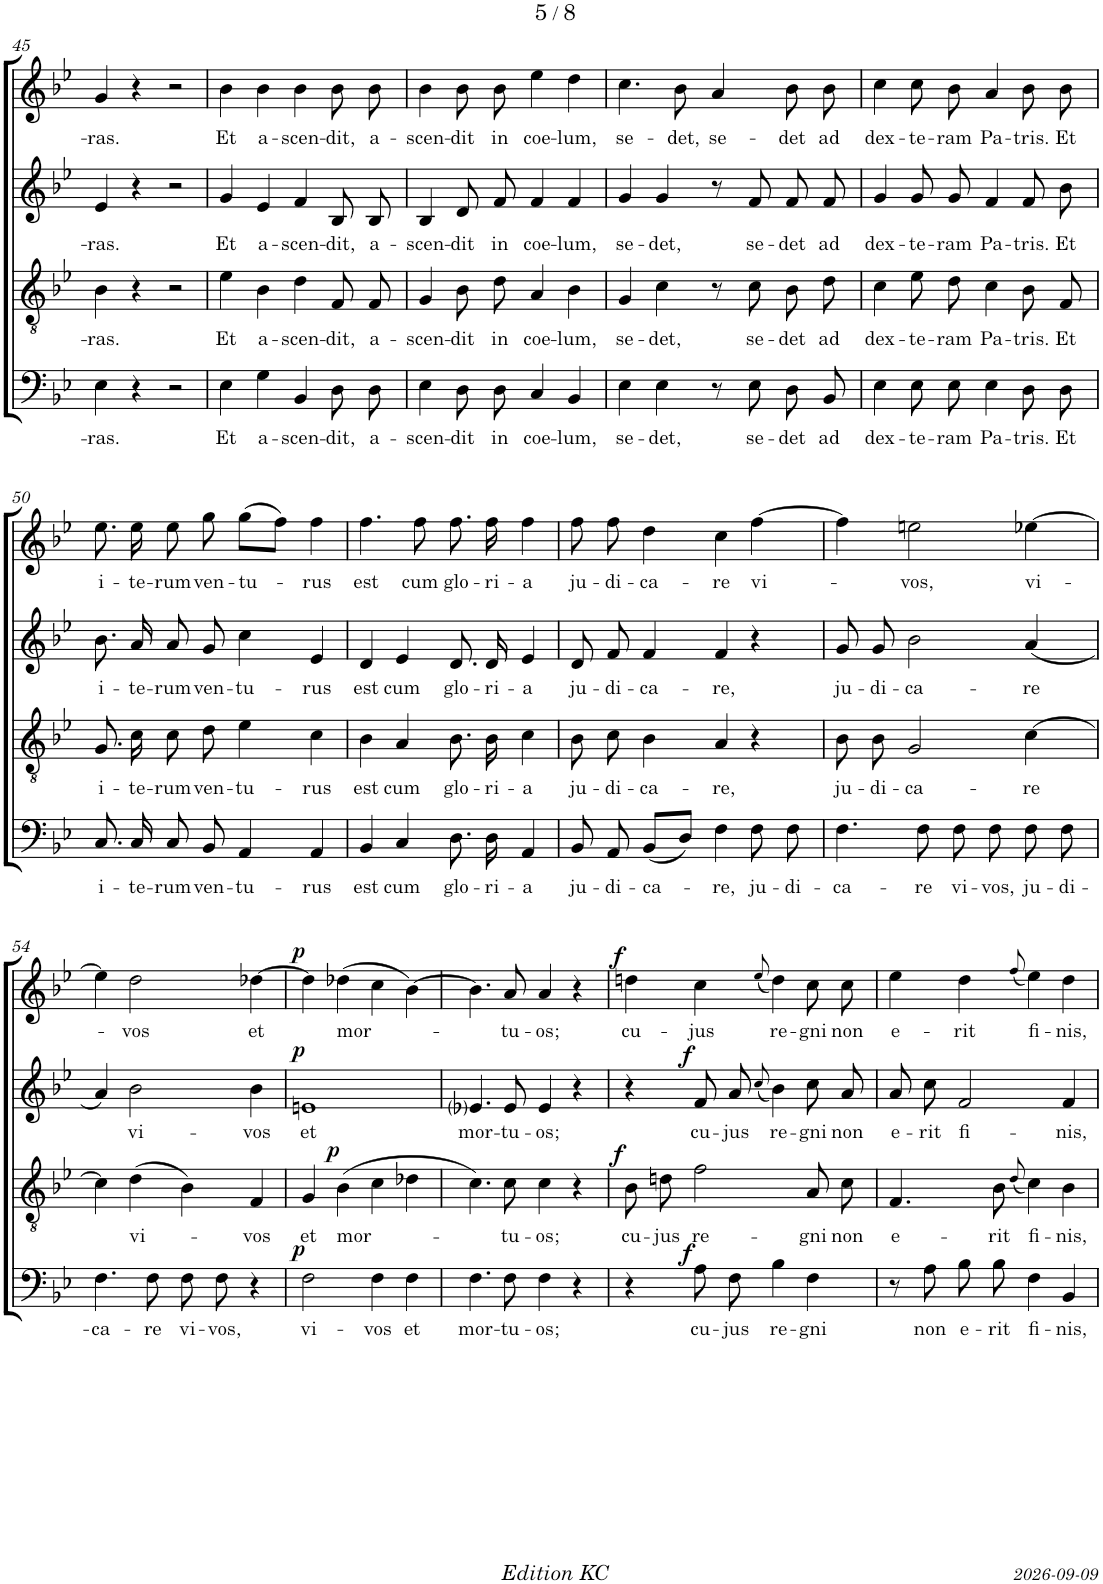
**kern	**text	**dynam	**kern	**text	**dynam	**kern	**text	**dynam	**kern	**text	**dynam
*part4	*part4	*part4	*part3	*part3	*part3	*part2	*part2	*part2	*part1	*part1	*part1
*staff4	*staff4	*staff4	*staff3	*staff3	*staff3	*staff2	*staff2	*staff2	*staff1	*staff1	*staff1
*I"Zeile 4	*	*	*I"Zeile 3	*	*	*I"Zeile 2	*	*	*I"Zeile 1	*	*
!!LO:PB:g=z
*clefF4	*	*	*clefGv2	*	*	*clefG2	*	*	*clefG2	*	*
*k[b-e-]	*	*	*k[b-e-]	*	*	*k[b-e-]	*	*	*k[b-e-]	*	*
*M4/4	*	*	*M4/4	*	*	*M4/4	*	*	*M4/4	*	*
*met(c)	*	*	*met(c)	*	*	*met(c)	*	*	*met(c)	*	*
=45	=45	=45	=45	=45	=45	=45	=45	=45	=45	=45	=45
!	!LO:LY:b	!	!	!LO:LY:b	!	!	!LO:LY:b	!	!	!LO:LY:b	!
4E-\	-ras.	.	4B-\	-ras.	.	4e-/	-ras.	.	4g/	-ras.	.
4r	.	.	4r	.	.	4r	.	.	4r	.	.
2r	.	.	2r	.	.	2r	.	.	2r	.	.
=46	=46	=46	=46	=46	=46	=46	=46	=46	=46	=46	=46
!	!LO:LY:b	!	!	!LO:LY:b	!	!	!LO:LY:b	!	!	!LO:LY:b	!
4E-\	Et	.	4e-\	Et	.	4g/	Et	.	4b-\	Et	.
!	!LO:LY:b	!	!	!LO:LY:b	!	!	!LO:LY:b	!	!	!LO:LY:b	!
4G\	a-	.	4B-\	a-	.	4e-/	a-	.	4b-\	a-	.
!	!LO:LY:b	!	!	!LO:LY:b	!	!	!LO:LY:b	!	!	!LO:LY:b	!
4BB-/	-scen-	.	4d\	-scen-	.	4f/	-scen-	.	4b-\	-scen-	.
!	!LO:LY:b	!	!	!LO:LY:b	!	!	!LO:LY:b	!	!	!LO:LY:b	!
8D\	-dit,	.	8F/L	-dit,	.	8B-/L	-dit,	.	8b-\	-dit,	.
!	!LO:LY:b	!	!	!LO:LY:b	!	!	!LO:LY:b	!	!	!LO:LY:b	!
8D\	a-	.	8F/J	a-	.	8B-/J	a-	.	8b-\	a-	.
=47	=47	=47	=47	=47	=47	=47	=47	=47	=47	=47	=47
!	!LO:LY:b	!	!	!LO:LY:b	!	!	!LO:LY:b	!	!	!LO:LY:b	!
4E-\	-scen-	.	4G/	-scen-	.	4B-/	-scen-	.	4b-\	-scen-	.
!	!LO:LY:b	!	!	!LO:LY:b	!	!	!LO:LY:b	!	!	!LO:LY:b	!
8D\	-dit	.	8B-\L	-dit	.	8d/L	-dit	.	8b-\	-dit	.
!	!LO:LY:b	!	!	!LO:LY:b	!	!	!LO:LY:b	!	!	!LO:LY:b	!
8D\	in	.	8d\J	in	.	8f/J	in	.	8b-\	in	.
!	!LO:LY:b	!	!	!LO:LY:b	!	!	!LO:LY:b	!	!	!LO:LY:b	!
4C/	coe-	.	4A/	coe-	.	4f/	coe-	.	4ee-\	coe-	.
!	!LO:LY:b	!	!	!LO:LY:b	!	!	!LO:LY:b	!	!	!LO:LY:b	!
4BB-/	-lum,	.	4B-\	-lum,	.	4f/	-lum,	.	4dd\	-lum,	.
=48	=48	=48	=48	=48	=48	=48	=48	=48	=48	=48	=48
!	!LO:LY:b	!	!	!LO:LY:b	!	!	!LO:LY:b	!	!	!LO:LY:b	!
4E-\	se-	.	4G/	se-	.	4g/	se-	.	4.cc\	se-	.
!	!LO:LY:b	!	!	!LO:LY:b	!	!	!LO:LY:b	!	!	!	!
4E-\	-det,	.	4c\	-det,	.	4g/	-det,	.	.	.	.
!	!	!	!	!	!	!	!	!	!	!LO:LY:b	!
.	.	.	.	.	.	.	.	.	8b-\	-det,	.
!	!	!	!	!	!	!	!	!	!	!LO:LY:b	!
8r	.	.	8r	.	.	8r	.	.	4a/	se-	.
!	!LO:LY:b	!	!	!LO:LY:b	!	!	!LO:LY:b	!	!	!	!
8E-\	se-	.	8c\	se-	.	8f/	se-	.	.	.	.
!	!LO:LY:b	!	!	!LO:LY:b	!	!	!LO:LY:b	!	!	!LO:LY:b	!
8D\	-det	.	8B-\L	-det	.	8f/L	-det	.	8b-\	-det	.
!	!LO:LY:b	!	!	!LO:LY:b	!	!	!LO:LY:b	!	!	!LO:LY:b	!
8BB-/	ad	.	8d\J	ad	.	8f/J	ad	.	8b-\	ad	.
=49	=49	=49	=49	=49	=49	=49	=49	=49	=49	=49	=49
!	!LO:LY:b	!	!	!LO:LY:b	!	!	!LO:LY:b	!	!	!LO:LY:b	!
4E-\	dex-	.	4c\	dex-	.	4g/	dex-	.	4cc\	dex-	.
!	!LO:LY:b	!	!	!LO:LY:b	!	!	!LO:LY:b	!	!	!LO:LY:b	!
8E-\	-te-	.	8e-\L	-te-	.	8g/L	-te-	.	8cc\	-te-	.
!	!LO:LY:b	!	!	!LO:LY:b	!	!	!LO:LY:b	!	!	!LO:LY:b	!
8E-\	-ram	.	8d\J	-ram	.	8g/J	-ram	.	8b-\	-ram	.
!	!LO:LY:b	!	!	!LO:LY:b	!	!	!LO:LY:b	!	!	!LO:LY:b	!
4E-\	Pa-	.	4c\	Pa-	.	4f/	Pa-	.	4a/	Pa-	.
!	!LO:LY:b	!	!	!LO:LY:b	!	!	!LO:LY:b	!	!	!LO:LY:b	!
8D\	-tris.	.	8B-/L	-tris.	.	8f/L	-tris.	.	8b-\	-tris.	.
!	!LO:LY:b	!	!	!LO:LY:b	!	!	!LO:LY:b	!	!	!LO:LY:b	!
8D\	Et	.	8F/J	Et	.	8b-/J	Et	.	8b-\	Et	.
!!LO:LB:g=z
=50	=50	=50	=50	=50	=50	=50	=50	=50	=50	=50	=50
!	!LO:LY:b	!	!	!LO:LY:b	!	!	!LO:LY:b	!	!	!LO:LY:b	!
8.C/	i-	.	8.G/L	i-	.	8.b-/L	i-	.	8.ee-\	i-	.
!	!LO:LY:b	!	!	!LO:LY:b	!	!	!LO:LY:b	!	!	!LO:LY:b	!
16C/	-te-	.	16c/Jk	-te-	.	16a/Jk	-te-	.	16ee-\	-te-	.
!	!LO:LY:b	!	!	!LO:LY:b	!	!	!LO:LY:b	!	!	!LO:LY:b	!
8C/	-rum	.	8c\L	-rum	.	8a/L	-rum	.	8ee-\	-rum	.
!	!LO:LY:b	!	!	!LO:LY:b	!	!	!LO:LY:b	!	!	!LO:LY:b	!
8BB-/	ven-	.	8d\J	ven-	.	8g/J	ven-	.	8gg\	ven-	.
!	!LO:LY:b	!	!	!LO:LY:b	!	!	!LO:LY:b	!	!	!LO:LY:b	!
4AA/	-tu-	.	4e-\	-tu-	.	4cc\	-tu-	.	(8gg\L	-tu-	.
.	.	.	.	.	.	.	.	.	8ff\J)	.	.
!	!LO:LY:b	!	!	!LO:LY:b	!	!	!LO:LY:b	!	!	!LO:LY:b	!
4AA/	-rus	.	4c\	-rus	.	4e-/	-rus	.	4ff\	-rus	.
=51	=51	=51	=51	=51	=51	=51	=51	=51	=51	=51	=51
!	!LO:LY:b	!	!	!LO:LY:b	!	!	!LO:LY:b	!	!	!LO:LY:b	!
4BB-/	est	.	4B-\	est	.	4d/	est	.	4.ff\	est	.
!	!LO:LY:b	!	!	!LO:LY:b	!	!	!LO:LY:b	!	!	!	!
4C/	cum	.	4A/	cum	.	4e-/	cum	.	.	.	.
!	!	!	!	!	!	!	!	!	!	!LO:LY:b	!
.	.	.	.	.	.	.	.	.	8ff\	cum	.
!	!LO:LY:b	!	!	!LO:LY:b	!	!	!LO:LY:b	!	!	!LO:LY:b	!
8.D\	glo-	.	8.B-\L	glo-	.	8.d/L	glo-	.	8.ff\	glo-	.
!	!LO:LY:b	!	!	!LO:LY:b	!	!	!LO:LY:b	!	!	!LO:LY:b	!
16D\	-ri-	.	16B-\Jk	-ri-	.	16d/Jk	-ri-	.	16ff\	-ri-	.
!	!LO:LY:b	!	!	!LO:LY:b	!	!	!LO:LY:b	!	!	!LO:LY:b	!
4AA/	-a	.	4c\	-a	.	4e-/	-a	.	4ff\	-a	.
=52	=52	=52	=52	=52	=52	=52	=52	=52	=52	=52	=52
!	!LO:LY:b	!	!	!LO:LY:b	!	!	!LO:LY:b	!	!	!LO:LY:b	!
8BB-/	ju-	.	8B-\L	ju-	.	8d/L	ju-	.	8ff\	ju-	.
!	!LO:LY:b	!	!	!LO:LY:b	!	!	!LO:LY:b	!	!	!LO:LY:b	!
8AA/	-di-	.	8c\J	-di-	.	8f/J	-di-	.	8ff\	-di-	.
!	!LO:LY:b	!	!	!LO:LY:b	!	!	!LO:LY:b	!	!	!LO:LY:b	!
(8BB-/L	-ca-	.	4B-\	-ca-	.	4f/	-ca-	.	4dd\	-ca-	.
8D/J)	.	.	.	.	.	.	.	.	.	.	.
!	!LO:LY:b	!	!	!LO:LY:b	!	!	!LO:LY:b	!	!	!LO:LY:b	!
4F\	-re,	.	4A/	-re,	.	4f/	-re,	.	4cc\	-re	.
!	!LO:LY:b	!	!	!	!	!	!	!	!	!LO:LY:b	!
8F\	ju-	.	4r	.	.	4r	.	.	[4ff\	vi-	.
!	!LO:LY:b	!	!	!	!	!	!	!	!	!	!
8F\	-di-	.	.	.	.	.	.	.	.	.	.
=53	=53	=53	=53	=53	=53	=53	=53	=53	=53	=53	=53
!	!LO:LY:b	!	!	!LO:LY:b	!	!	!LO:LY:b	!	!	!	!
4.F\	-ca-	.	8B-\L	ju-	.	8g/L	ju-	.	4ff\]	.	.
!	!	!	!	!LO:LY:b	!	!	!LO:LY:b	!	!	!	!
.	.	.	8B-\J	-di-	.	8g/J	-di-	.	.	.	.
!	!	!	!	!LO:LY:b	!	!	!LO:LY:b	!	!	!LO:LY:b	!
.	.	.	2G/	-ca-	.	2b-\	-ca-	.	2een\	-vos,	.
!	!LO:LY:b	!	!	!	!	!	!	!	!	!	!
8F\	-re	.	.	.	.	.	.	.	.	.	.
!	!LO:LY:b	!	!	!	!	!	!	!	!	!	!
8F\	vi-	.	.	.	.	.	.	.	.	.	.
!	!LO:LY:b	!	!	!	!	!	!	!	!	!	!
8F\	-vos,	.	.	.	.	.	.	.	.	.	.
!	!LO:LY:b	!	!	!LO:LY:b	!	!	!LO:LY:b	!	!	!LO:LY:b	!
8F\	ju-	.	[4c\	-re	.	(4a/	-re	.	[4ee-X\	vi-	.
!	!LO:LY:b	!	!	!	!	!	!	!	!	!	!
8F\	-di-	.	.	.	.	.	.	.	.	.	.
!!LO:LB:g=z
=54	=54	=54	=54	=54	=54	=54	=54	=54	=54	=54	=54
!	!LO:LY:b	!	!	!	!	!	!	!	!	!	!
4.F\	-ca-	.	4c\]	.	.	4a/)	.	.	4ee-\]	.	.
!	!	!	!	!LO:LY:b	!	!	!LO:LY:b	!	!	!LO:LY:b	!
.	.	.	(4d\	vi-	.	2b-\	vi-	.	2dd\	-vos	.
!	!LO:LY:b	!	!	!	!	!	!	!	!	!	!
8F\	-re	.	.	.	.	.	.	.	.	.	.
!	!LO:LY:b	!	!	!	!	!	!	!	!	!	!
8F\	vi-	.	4B-\)	.	.	.	.	.	.	.	.
!	!LO:LY:b	!	!	!	!	!	!	!	!	!	!
8F\	-vos,	.	.	.	.	.	.	.	.	.	.
!	!	!	!	!LO:LY:b	!	!	!LO:LY:b	!	!	!LO:LY:b	!
4r	.	.	4F/	-vos	.	4b-\	-vos	.	[4dd-X\	et	.
=55	=55	=55	=55	=55	=55	=55	=55	=55	=55	=55	=55
!	!LO:LY:b	!LO:DY:b	!	!LO:LY:b	!	!	!LO:LY:b	!LO:DY:b	!	!	!LO:DY:b
2F\	vi-	p	4G/	et	.	1en	et	p	4dd-\]	.	p
!	!	!	!	!LO:LY:b	!LO:DY:b	!	!	!	!	!LO:LY:b	!
.	.	.	(4B-\	mor-	p	.	.	.	(4dd-X\	mor-	.
!	!LO:LY:b	!	!	!	!	!	!	!	!	!	!
4F\	-vos	.	4c\	.	.	.	.	.	4cc\	.	.
!	!LO:LY:b	!	!	!	!	!	!	!	!	!	!
4F\	et	.	4d-X\	.	.	.	.	.	[4b-\)	.	.
=56	=56	=56	=56	=56	=56	=56	=56	=56	=56	=56	=56
!	!LO:LY:b	!	!	!	!	!	!LO:LY:b	!	!	!	!
4.F\	mor-	.	4.c\)	.	.	4.e-i/	mor-	.	4.b-\]	.	.
!	!LO:LY:b	!	!	!LO:LY:b	!	!	!LO:LY:b	!	!	!LO:LY:b	!
8F\	-tu-	.	8c\	-tu-	.	8e-/	-tu-	.	8a/	-tu-	.
!	!LO:LY:b	!	!	!LO:LY:b	!	!	!LO:LY:b	!	!	!LO:LY:b	!
4F\	-os;	.	4c\	-os;	.	4e-/	-os;	.	4a/	-os;	.
4r	.	.	4r	.	.	4r	.	.	4r	.	.
=57	=57	=57	=57	=57	=57	=57	=57	=57	=57	=57	=57
!	!	!	!	!LO:LY:b	!LO:DY:b	!	!	!	!	!LO:LY:b	!LO:DY:b
4r	.	.	8B-\L	cu-	f	4r	.	.	4ddn\	cu-	f
!	!	!	!	!LO:LY:b	!	!	!	!	!	!	!
.	.	.	8dn\J	-jus	.	.	.	.	.	.	.
!	!LO:LY:b	!LO:DY:b	!	!LO:LY:b	!	!	!LO:LY:b	!LO:DY:b	!	!LO:LY:b	!
8A\	cu-	f	2f\	re-	.	8f/L	cu-	f	4cc\	-jus	.
!	!LO:LY:b	!	!	!	!	!	!LO:LY:b	!	!	!	!
8F\	-jus	.	.	.	.	8a/J	-jus	.	.	.	.
.	.	.	.	.	.	(8qcc/	.	.	(8qee-/	.	.
!	!LO:LY:b	!	!	!	!	!	!LO:LY:b	!	!	!LO:LY:b	!
4B-\	re-	.	.	.	.	4b-\)	re-	.	4dd\)	re-	.
!	!LO:LY:b	!	!	!LO:LY:b	!	!	!LO:LY:b	!	!	!LO:LY:b	!
4F\	-gni	.	8A\L	-gni	.	8cc\L	-gni	.	8cc\	-gni	.
!	!	!	!	!LO:LY:b	!	!	!LO:LY:b	!	!	!LO:LY:b	!
.	.	.	8c\J	non	.	8a\J	non	.	8cc\	non	.
=58	=58	=58	=58	=58	=58	=58	=58	=58	=58	=58	=58
!	!	!	!	!LO:LY:b	!	!	!LO:LY:b	!	!	!LO:LY:b	!
8r	.	.	4.F/	e-	.	8a\L	e-	.	4ee-\	e-	.
!	!LO:LY:b	!	!	!	!	!	!LO:LY:b	!	!	!	!
8A\	non	.	.	.	.	8cc\J	-rit	.	.	.	.
!	!LO:LY:b	!	!	!	!	!	!LO:LY:b	!	!	!LO:LY:b	!
8B-\	e-	.	.	.	.	2f/	fi-	.	4dd\	-rit	.
!	!LO:LY:b	!	!	!LO:LY:b	!	!	!	!	!	!	!
8B-\	-rit	.	8B-\	-rit	.	.	.	.	.	.	.
.	.	.	(8qd/	.	.	.	.	.	(8qff/	.	.
!	!LO:LY:b	!	!	!LO:LY:b	!	!	!	!	!	!LO:LY:b	!
4F\	fi-	.	4c\)	fi-	.	.	.	.	4ee-\)	fi-	.
!	!LO:LY:b	!	!	!LO:LY:b	!	!	!LO:LY:b	!	!	!LO:LY:b	!
4BB-/	-nis,	.	4B-\	-nis,	.	4f/	-nis,	.	4dd\	-nis,	.
=	=	=	=	=	=	=	=	=	=	=	=
*-	*-	*-	*-	*-	*-	*-	*-	*-	*-	*-	*-
